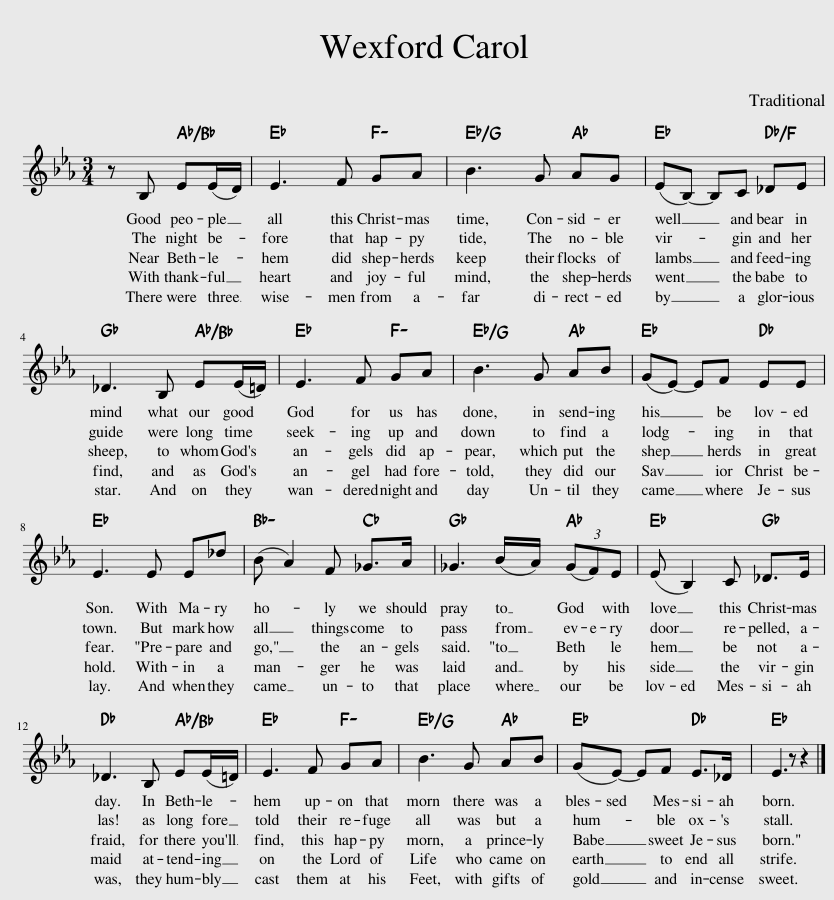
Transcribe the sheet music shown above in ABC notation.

X:1
L:1/8
M:3/4
I:linebreak $
K:Eb
V:1 treble
V:1
 z B, E(E/D/) | E3 F GA | B3 G AG | (EB,-) B,C _DE |$ _D3 B, E(E/=D/) | %5
 E3 F GA | B3 G AB | (GE-) EF EE |$ E3 E E_d | (B A2) F _G>A | %10
 _G3 (B/A/) (3(GF)E | (E B,2) C _D>E |$ _D3 B, E(E/=D/) | E3 F GA | B3 G AB | %15
 (GE-) EF E>_D | E3 z z2 |] %17
